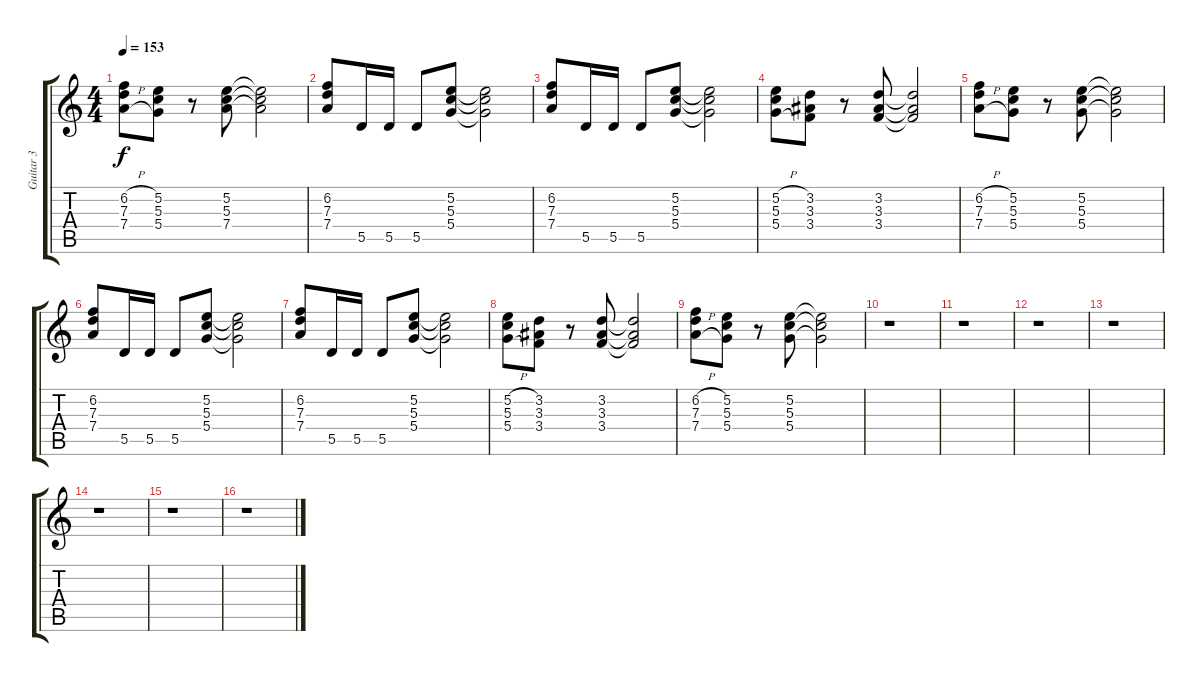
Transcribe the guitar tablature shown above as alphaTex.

\track ("Guitar 3" "Guitar 3") {instrument distortionguitar}
\staff {score tabs}
\tuning (E4 B3 G3 D3 A2 E2) {hide}
\ts (4 4)
\tempo 153
\clef g2
\ks c
(6.2{h} 7.3{h} 7.4{h}).8{dy f} (5.2 5.3 5.4).8 r.8 (5.2 5.3 7.4).8 (5.2{t} 5.3{t} 7.4{t}).2 |
(6.2 7.3 7.4).8 5.5.16 5.5.16 5.5.8 (5.2 5.3 5.4).8 (5.2{t} 5.3{t} 5.4{t}).2 |
(6.2 7.3 7.4).8 5.5.16 5.5.16 5.5.8 (5.2 5.3 5.4).8 (5.2{t} 5.3{t} 5.4{t}).2 |
(5.2{h} 5.3{h} 5.4{h}).8 (3.2 3.3 3.4).8 r.8 (3.2 3.3 3.4).8 (3.2{t} 3.3{t} 3.4{t}).2 |
(6.2{h} 7.3{h} 7.4{h}).8 (5.2 5.3 5.4).8 r.8 (5.2 5.3 5.4).8 (5.2{t} 5.3{t} 5.4{t}).2 |
(6.2 7.3 7.4).8 5.5.16 5.5.16 5.5.8 (5.2 5.3 5.4).8 (5.2{t} 5.3{t} 5.4{t}).2 |
(6.2 7.3 7.4).8 5.5.16 5.5.16 5.5.8 (5.2 5.3 5.4).8 (5.2{t} 5.3{t} 5.4{t}).2 |
(5.2{h} 5.3{h} 5.4{h}).8 (3.2 3.3 3.4).8 r.8 (3.2 3.3 3.4).8 (3.2{t} 3.3{t} 3.4{t}).2 |
(6.2{h} 7.3{h} 7.4{h}).8 (5.2 5.3 5.4).8 r.8 (5.2 5.3 5.4).8 (5.2{t} 5.3{t} 5.4{t}).2 |
r.1 |
r.1 |
r.1 |
r.1 |
r.1 |
r.1 |
r.1
